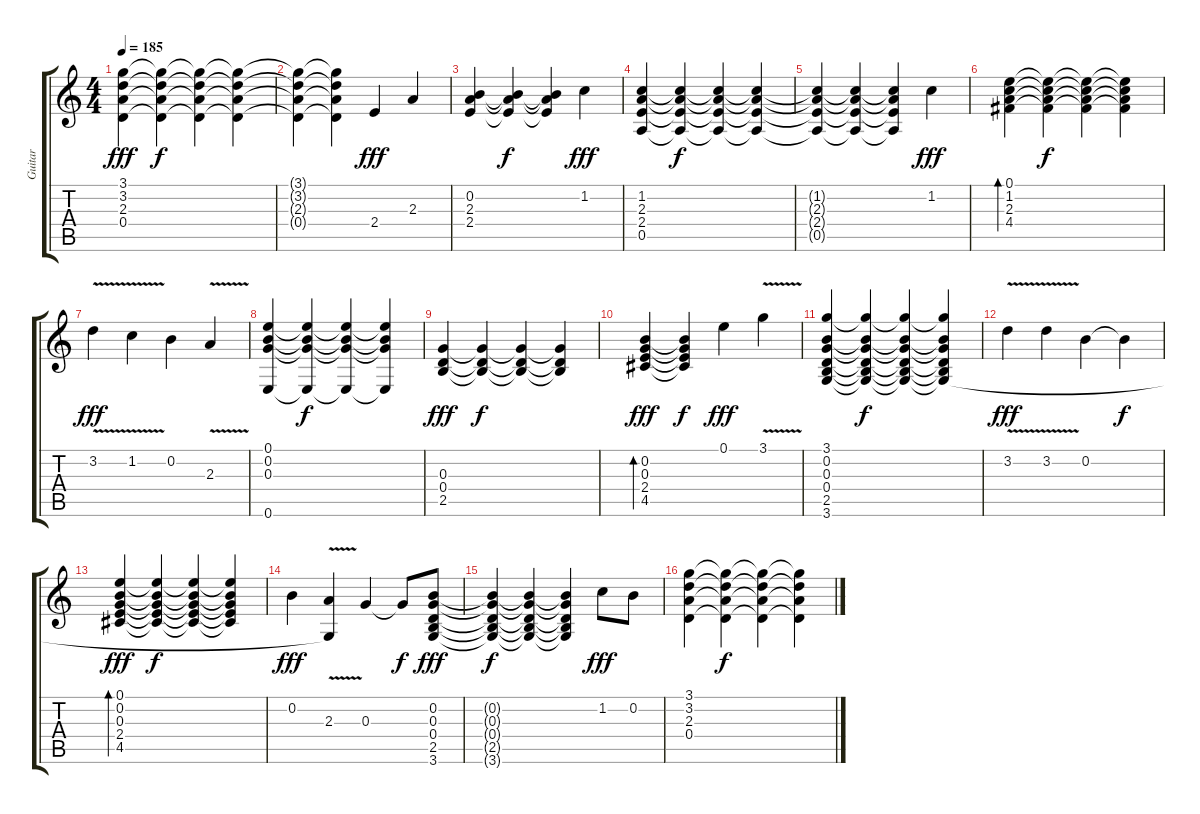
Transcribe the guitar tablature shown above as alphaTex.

\track ("Guitar" "Guitar") {instrument acousticguitarsteel}
\staff {score tabs}
\tuning (E4 B3 G3 D3 A2 E2) {hide}
\ts (4 4)
\tempo 185
\clef g2
\ks c
(3.1 3.2 2.3 0.4).4{dy fff} (3.1{t} 3.2{t} 2.3{t} 0.4{t}).4{dy f} (3.1{t} 3.2{t} 2.3{t} 0.4{t}).4 (3.1{t} 3.2{t} 2.3{t} 0.4{t}).4 |
(3.1{t} 3.2{t} 2.3{t} 0.4{t}).4 (3.1{t} 3.2{t} 2.3{t} 0.4{t}).4 2.4.4{dy fff} 2.3.4 |
(0.2 2.3 2.4).4 (0.2{t} 2.3{t} 2.4{t}).4{dy f} (0.2{t} 2.3{t} 2.4{t}).4 1.2.4{dy fff} |
(1.2 2.3 2.4 0.5).4 (1.2{t} 2.3{t} 2.4{t} 0.5{t}).4{dy f} (1.2{t} 2.3{t} 2.4{t} 0.5{t}).4 (1.2{t} 2.3{t} 2.4{t} 0.5{t}).4 |
(1.2{t} 2.3{t} 2.4{t} 0.5{t}).4 (1.2{t} 2.3{t} 2.4{t} 0.5{t}).4 (1.2{t} 2.3{t} 2.4{t} 0.5{t}).4 1.2.4{dy fff} |
(0.1 1.2 2.3 4.4).4{bd 480} (0.1{t} 1.2{t} 2.3{t} 4.4{t}).4{dy f} (0.1{t} 1.2{t} 2.3{t} 4.4{t}).4 (0.1{t} 1.2{t} 2.3{t} 4.4{t}).4 |
3.2{v}.4{dy fff} 1.2{v}.4 0.2.4 2.3{v}.4 |
(0.1 0.2 0.3 0.6).4 (0.1{t} 0.2{t} 0.3{t} 0.6{t}).4{dy f} (0.1{t} 0.2{t} 0.3{t} 0.6{t}).4 (0.1{t} 0.2{t} 0.3{t} 0.6{t}).4 |
(0.3 0.4 2.5).4{dy fff} (0.3{t} 0.4{t} 2.5{t}).4{dy f} (0.3{t} 0.4{t} 2.5{t}).4 (0.3{t} 0.4{t} 2.5{t}).4 |
(0.2 0.3 2.4 4.5).4{bd 480 dy fff} (0.2{t} 0.3{t} 2.4{t} 4.5{t}).4{dy f} 0.1.4{dy fff} 3.1{v}.4 |
(3.1 0.2 0.3 0.4 2.5 3.6).4 (3.1{t} 0.2{t} 0.3{t} 0.4{t} 2.5{t} 3.6{t}).4{dy f} (3.1{t} 0.2{t} 0.3{t} 0.4{t} 2.5{t} 3.6{t}).4 (3.1{t} 0.2{t} 0.3{t} 0.4{t} 2.5{t} 3.6{t}).4 |
3.2{v}.4{dy fff} 3.2{v}.4 0.2.4 0.2{t}.4{dy f} |
(0.1 0.2 0.3 2.4 4.5).4{bd 480 dy fff} (0.1{t} 0.2{t} 0.3{t} 2.4{t} 4.5{t}).4{dy f} (0.1{t} 0.2{t} 0.3{t} 2.4{t} 4.5{t}).4 (0.1{t} 0.2{t} 0.3{t} 2.4{t} 4.5{t}).4 |
0.2.4{dy fff} (2.3{v} 3.6{t}).4 0.3.4 0.3{t}.8{dy f} (0.2 0.3 0.4 2.5 3.6).8{dy fff} |
(0.2{t} 0.3{t} 0.4{t} 2.5{t} 3.6{t}).4{dy f} (0.2{t} 0.3{t} 0.4{t} 2.5{t} 3.6{t}).4 (0.2{t} 0.3{t} 0.4{t} 2.5{t} 3.6{t}).4 1.2.8{dy fff} 0.2.8 |
(3.1 3.2 2.3 0.4).4 (3.1{t} 3.2{t} 2.3{t} 0.4{t}).4{dy f} (3.1{t} 3.2{t} 2.3{t} 0.4{t}).4 (3.1{t} 3.2{t} 2.3{t} 0.4{t}).4
